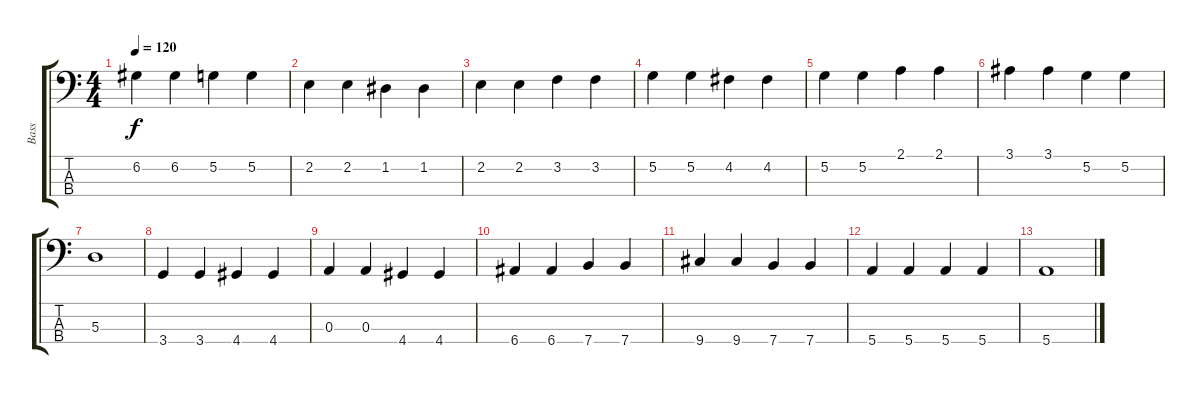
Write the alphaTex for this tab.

\track ("Bass" "Bass") {instrument electricbassfinger}
\staff {score tabs}
\tuning (G2 D2 A1 E1) {hide}
\ts (4 4)
\tempo 120
\clef f4
\ks c
6.2.4{dy f} 6.2.4 5.2.4 5.2.4 |
2.2.4 2.2.4 1.2.4 1.2.4 |
2.2.4 2.2.4 3.2.4 3.2.4 |
5.2.4 5.2.4 4.2.4 4.2.4 |
5.2.4 5.2.4 2.1.4 2.1.4 |
3.1.4 3.1.4 5.2.4 5.2.4 |
5.3.1 |
3.4.4 3.4.4 4.4.4 4.4.4 |
0.3.4 0.3.4 4.4.4 4.4.4 |
6.4.4 6.4.4 7.4.4 7.4.4 |
9.4.4 9.4.4 7.4.4 7.4.4 |
5.4.4 5.4.4 5.4.4 5.4.4 |
5.4.1
